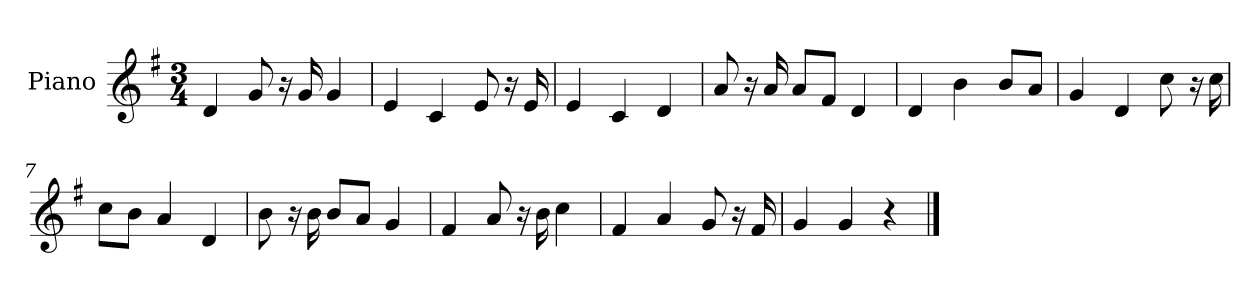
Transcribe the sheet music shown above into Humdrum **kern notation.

**kern
*part1
*staff1
*I"Piano
*I'P-no
*clefG2
*k[f#]
*M3/4
*MM93
=1
4d/
8g/
16r
16g/
4g/
=2
4e/
4c/
8e/
16r
16e/
=3
4e/
4c/
4d/
=4
8a/
16r
16a/
8a/L
8f#/J
4d/
=5
4d/
4b\
8b/L
8a/J
=6
4g/
4d/
8cc\
16r
16cc\
=7
8cc\L
8b\J
4a/
4d/
!!LO:LB:g=z
=8
8b\
16r
16b\
8b/L
8a/J
4g/
=9
4f#/
8a/
16r
16b\
4cc\
=10
4f#/
4a/
8g/
16r
16f#/
=11
4g/
4g/
4r
==
*-
